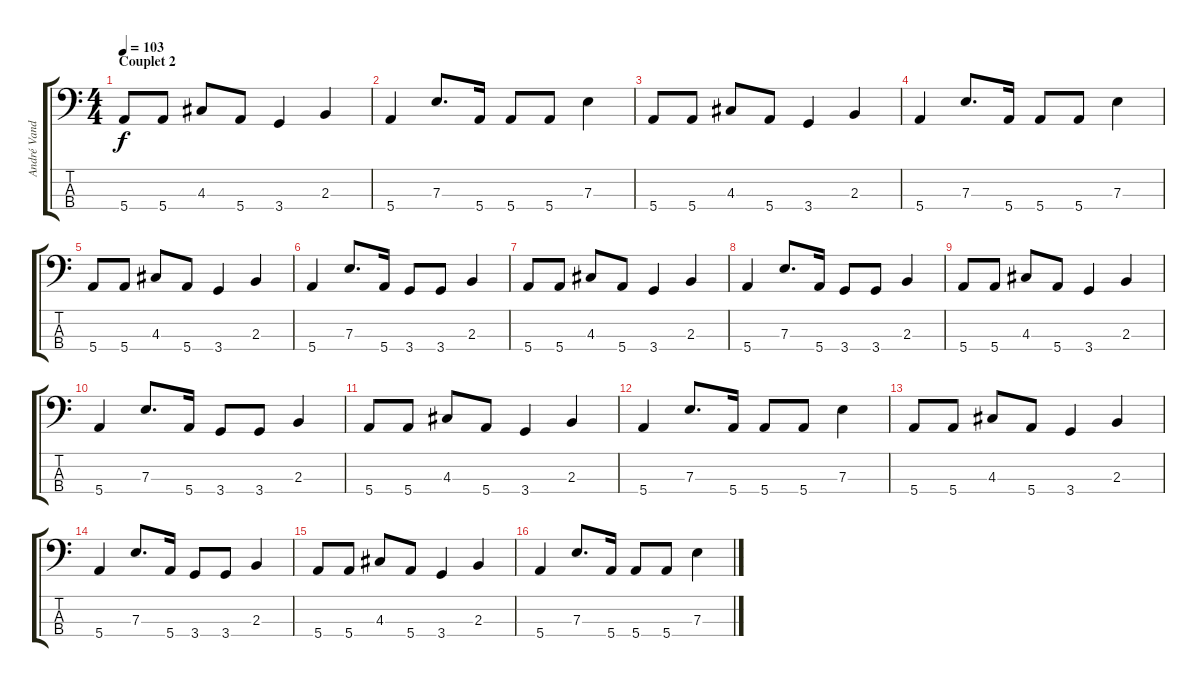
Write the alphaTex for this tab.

\track ("André Vanderbiest" "André Vand") {instrument electricbassfinger}
\staff {score tabs}
\tuning (G2 D2 A1 E1) {hide}
\ts (4 4)
\section ("" "Couplet 2")
\tempo 103
\clef f4
\ks c
5.4.8{dy f} 5.4.8 4.3.8 5.4.8 3.4.4 2.3.4 |
5.4.4 7.3.8{d} 5.4.16 5.4.8 5.4.8 7.3.4 |
5.4.8 5.4.8 4.3.8 5.4.8 3.4.4 2.3.4 |
5.4.4 7.3.8{d} 5.4.16 5.4.8 5.4.8 7.3.4 |
5.4.8 5.4.8 4.3.8 5.4.8 3.4.4 2.3.4 |
5.4.4 7.3.8{d} 5.4.16 3.4.8 3.4.8 2.3.4 |
5.4.8 5.4.8 4.3.8 5.4.8 3.4.4 2.3.4 |
5.4.4 7.3.8{d} 5.4.16 3.4.8 3.4.8 2.3.4 |
5.4.8 5.4.8 4.3.8 5.4.8 3.4.4 2.3.4 |
5.4.4 7.3.8{d} 5.4.16 3.4.8 3.4.8 2.3.4 |
5.4.8 5.4.8 4.3.8 5.4.8 3.4.4 2.3.4 |
5.4.4 7.3.8{d} 5.4.16 5.4.8 5.4.8 7.3.4 |
5.4.8 5.4.8 4.3.8 5.4.8 3.4.4 2.3.4 |
5.4.4 7.3.8{d} 5.4.16 3.4.8 3.4.8 2.3.4 |
5.4.8 5.4.8 4.3.8 5.4.8 3.4.4 2.3.4 |
5.4.4 7.3.8{d} 5.4.16 5.4.8 5.4.8 7.3.4
